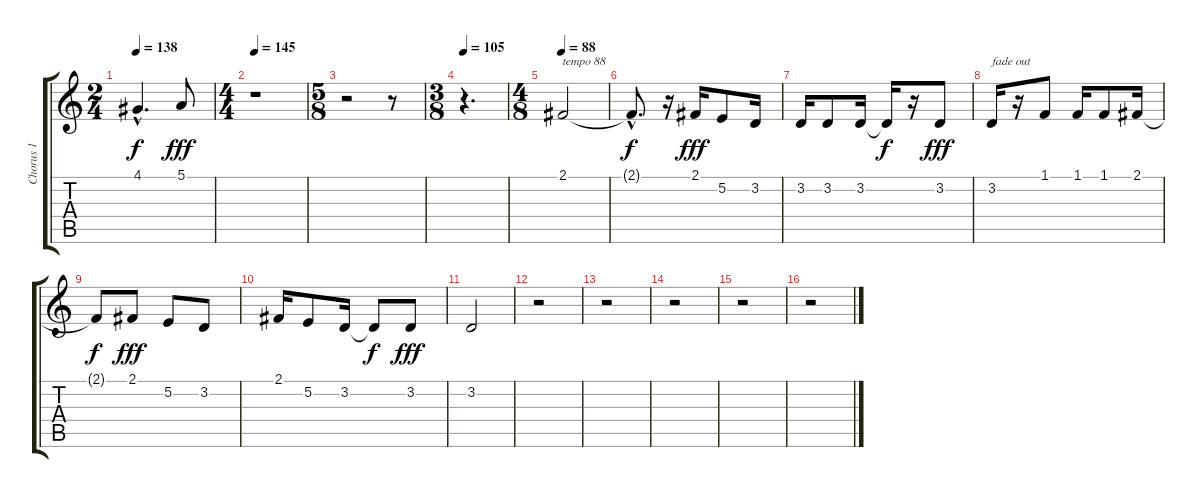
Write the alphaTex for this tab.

\track ("Chorus 1" "Chorus 1") {instrument synthvoice}
\staff {score tabs}
\tuning (E4 B3 G3 D3 A2 E2) {hide}
\ts (2 4)
\tempo 138
\clef g2
\ks c
4.1{hac t}.4{d dy f} 5.1.8{dy fff} |
\ts (4 4)
\tempo 145
r.1 |
\ts (5 8)
r.2 r.8 |
\ts (3 8)
\tempo 105
r.4{d} |
\ts (4 8)
\tempo 88
2.1.2{txt "tempo 88"} |
2.1{hac t}.8{d dy f} r.16 2.1.16{dy fff} 5.2.8 3.2.16 |
3.2.16 3.2.8 3.2.16 3.2{t}.16{dy f} r.16 3.2.8{dy fff} |
3.2.16{txt "fade out" volume 8} r.16 1.1.8 1.1.16 1.1.8 2.1.16 |
2.1{t}.8{dy f} 2.1.8{dy fff} 5.2.8 3.2.8 |
2.1.16{volume 0} 5.2.8 3.2.16 3.2{t}.8{dy f} 3.2.8{dy fff} |
3.2.2 |
r.2 |
r.2 |
r.2 |
r.2 |
r.2
